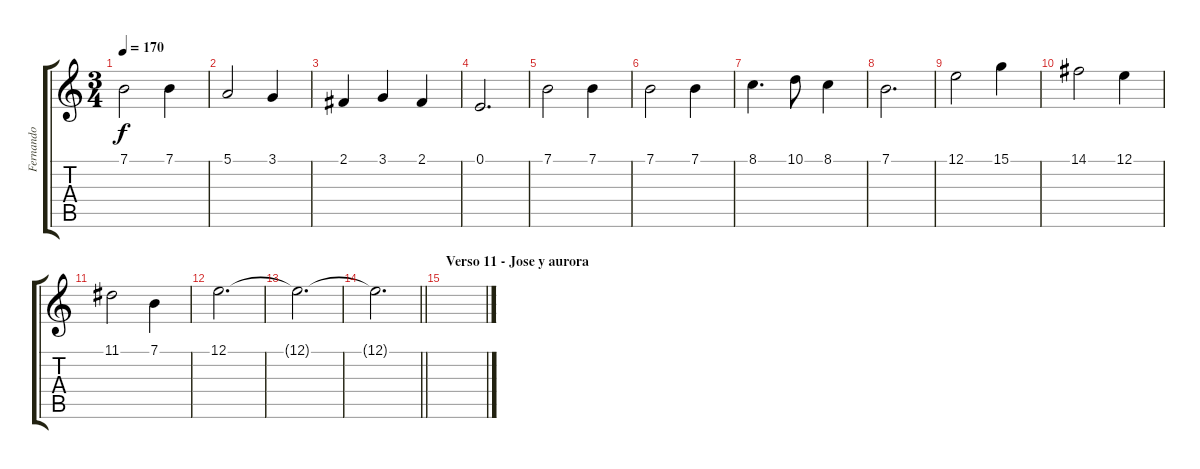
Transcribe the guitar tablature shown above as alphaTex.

\track ("Fernando" "Fernando") {instrument flute}
\staff {score tabs}
\tuning (E4 B3 G3 D3 A2 E2) {hide}
\ts (3 4)
\tempo 170
\clef g2
\ks c
7.1.2{dy f} 7.1.4 |
5.1.2 3.1.4 |
2.1.4 3.1.4 2.1.4 |
0.1.2{d} |
7.1.2 7.1.4 |
7.1.2 7.1.4 |
8.1.4{d} 10.1.8 8.1.4 |
7.1.2{d} |
12.1.2 15.1.4 |
14.1.2 12.1.4 |
11.1.2 7.1.4 |
12.1.2{d} |
12.1{t}.2{d} |
\barLineRight lightlight
12.1{t}.2{d} |
\section ("" "Verso 11 - Jose y aurora")
